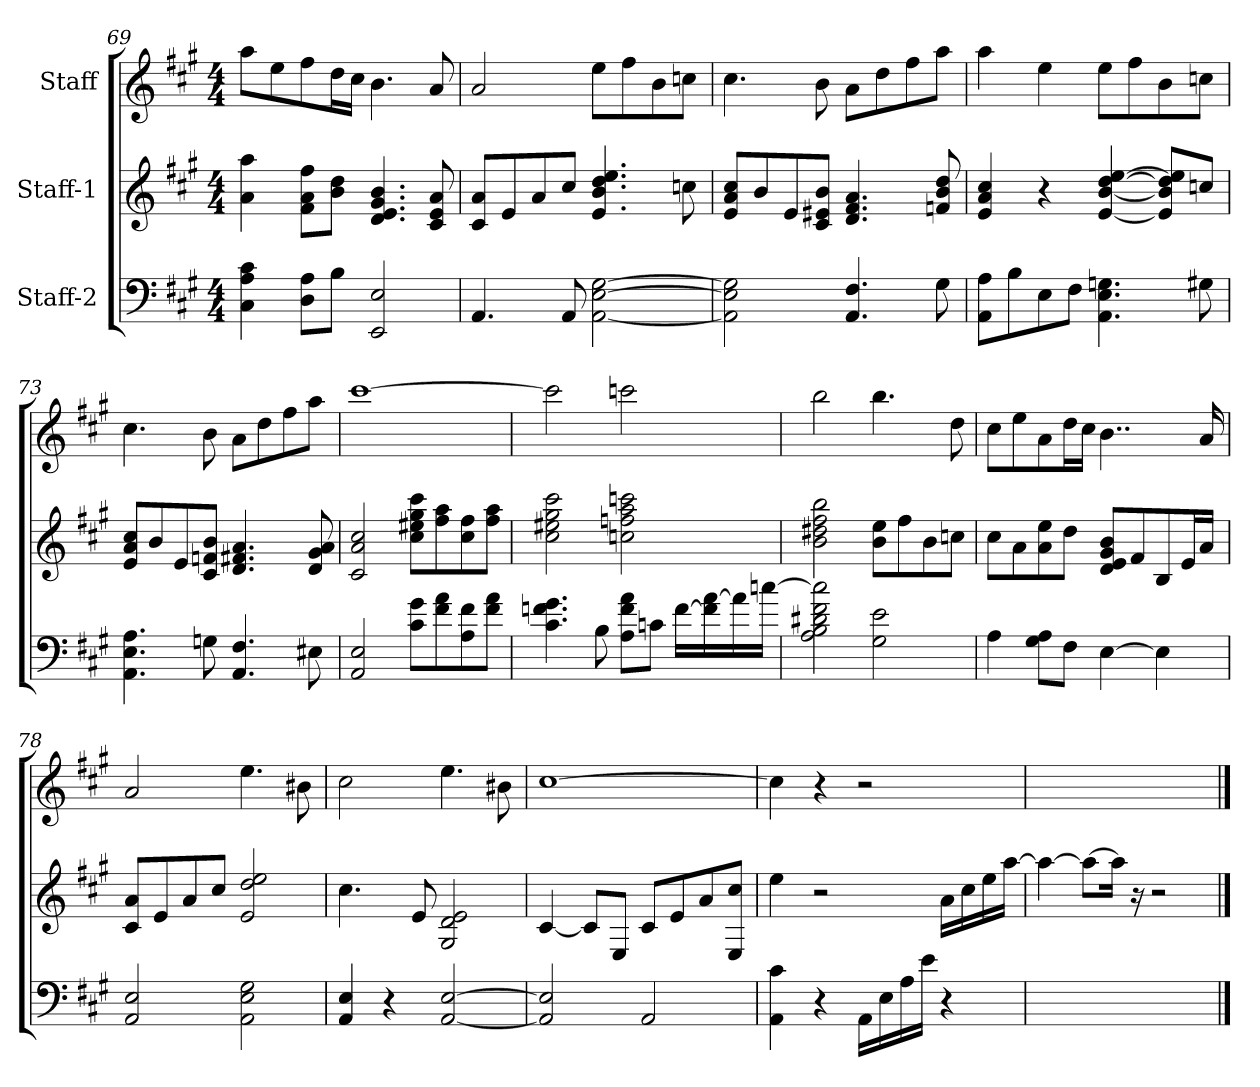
**kern	**kern	**kern
*part3	*part2	*part1
*staff3	*staff2	*staff1
*I"Staff-2	*I"Staff-1	*I"Staff
*clefF4	*clefG2	*clefG2
*k[f#c#g#]	*k[f#c#g#]	*k[f#c#g#]
*M4/4	*M4/4	*M4/4
=69	=69	=69
4C#\ 4A\ 4c#\	4a\ 4aa\	8aa\L
.	.	8ee\
8D\ 8A\L	8f#\ 8a\ 8ff#\L	8ff#\
8B\J	8b\ 8dd\J	16dd\L
.	.	16cc#\JJ
2EE/ 2E/	4.d/ 4.e/ 4.g#/ 4.b/	4.b\
.	8c#/ 8e/ 8a/	8a/
=70	=70	=70
4.AA/	8c#/ 8a/L	2a/
.	8e/	.
.	8a/	.
8AA/	8cc#/J	.
*	*	*MM80
[2AA\ [2E\ [2G#\	4.e/ 4.b/ 4.dd/ 4.ee/	8ee\L
.	.	8ff#\
.	.	8b\
.	8ccn\	8ccn\J
=71	=71	=71
2AA\] 2E\] 2G#\]	8e/ 8a/ 8cc#/L	4.cc#\
.	8b/	.
.	8e/	.
.	8c#/ 8e#X/ 8b/J	8b\
4.AA/ 4.F#/	4.d/ 4.f#/ 4.a/	8a\L
.	.	8dd\
.	.	8ff#\
8G#\	8fn/ 8b/ 8dd/	8aa\J
!!LO:LB:g=z
=72	=72	=72
8AA\ 8A\L	4e/ 4a/ 4cc#/	4aa\
8B\	.	.
8E\	4r	4ee\
8F#\J	.	.
4.AA\ 4.E\ 4.Gn\	[4e/ [4b/ [4dd/ [4ee/	8ee\L
.	.	8ff#\
.	8e/] 8b/] 8dd/] 8ee/]L	8b\
8G#X\	8ccn/J	8ccn\J
=73	=73	=73
4.AA\ 4.E\ 4.A\	8e/ 8a/ 8cc#/L	4.cc#\
.	8b/	.
.	8e/	.
8Gn\	8c#/ 8fn/ 8b/J	8b\
4.AA/ 4.F#/	4.d/ 4.f#X/ 4.a/	8a\L
.	.	8dd\
.	.	8ff#\
8E#X\	8d/ 8g#/ 8a/	8aa\J
=74	=74	=74
2AA/ 2E/	2c#/ 2a/ 2cc#/	[1ccc#
8c#\ 8g#\L	8cc#\ 8ee#X\ 8gg#\ 8ccc#\L	.
8f#\ 8a\	8ff#\ 8aa\	.
8A\ 8f#\	8cc#\ 8ff#\	.
8f#\ 8a\J	8ff#\ 8aa\J	.
=75	=75	=75
4.c#\ 4.fn\ 4.g#\	2cc#\ 2ee#X\ 2gg#\ 2ccc#\	2ccc#\]
8B\	.	.
8A\ 8f\ 8a\L	2ccn\ 2ffn\ 2aa\ 2cccn\	2cccn\
8cn\J	.	.
[16f\LL	.	.
16f\] [16a\	.	.
16a\]	.	.
[16ccn\JJ	.	.
!!LO:PB:g=z
=76	=76	=76
2A\ 2B\ 2d#X\ 2f#\ 2cc\]	2b\ 2dd#X\ 2ff#\ 2bb\	2bb\
2G#\ 2e\	8b\ 8ee\L	4.bb\
.	8ff#\	.
.	8b\	.
.	8ccn\J	8dd\
=77	=77	=77
4A\	8cc#\L	8cc#\L
.	8a\	8ee\
8G#\ 8A\L	8a\ 8ee\	8a\
8F#\J	8dd\J	16dd\L
.	.	16cc#\JJ
[4E\	8d/ 8e/ 8g#/ 8b/L	4..b\
.	8f#/	.
4E\]	8B/	.
.	16e/L	.
.	16a/JJ	16a/
=78	=78	=78
2AA/ 2E/	8c#/ 8a/L	2a/
.	8e/	.
.	8a/	.
.	8cc#/J	.
2AA\ 2E\ 2G#\	2e/ 2dd/ 2ee/	4.ee\
.	.	8b#X\
=79	=79	=79
4AA/ 4E/	4.cc#\	2cc#\
4r	.	.
.	8e/	.
[2AA/ [2E/	2G#/ 2d/ 2e/	4.ee\
.	.	8b#X\
=80	=80	=80
2AA/] 2E/]	[4c#/	[1cc#
.	8c#/L]	.
.	8E/J	.
2AA/	8c#/L	.
.	8e/	.
.	8a/	.
.	8E/ 8cc#/J	.
!!LO:LB:g=z
=81	=81	=81
4AA\ 4c#\	4ee\	4cc#\]
4r	2r	4r
16AA\LL	.	2r
16E\	.	.
16A\	.	.
16e\JJ	.	.
4r	16a\LL	.
.	16cc#\	.
.	16ee\	.
.	[16aa\JJ	.
=82	=82	=82
1ryy	4aa\_	1ryy
.	8aa\L_	.
.	16aa\Jk]	.
.	16r	.
.	2r	.
==	==	==
*-	*-	*-
